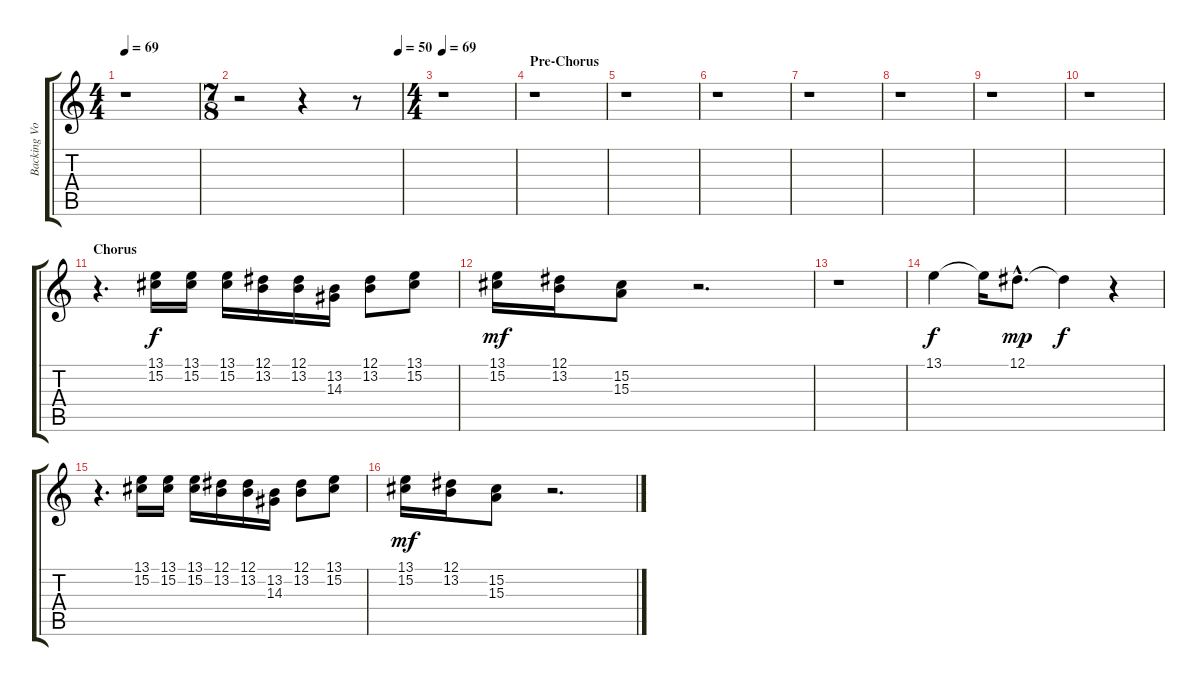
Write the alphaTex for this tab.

\track ("Backing Vocal" "Backing Vo") {instrument choiraahs}
\staff {score tabs}
\tuning (Eb4 Bb3 Gb3 Db3 Ab2 Eb2) {hide}
\ts (4 4)
\tempo 69
\clef g2
\ks c
r.1{dy f} |
\ts (7 8)
\tempo (50 0.9821428571428571)
r.2 r.4 r.8 |
\ts (4 4)
\tempo 69
r.1 |
\section ("" "Pre-Chorus")
r.1 |
r.1 |
r.1 |
r.1 |
r.1 |
r.1 |
r.1 |
\section ("" "Chorus")
r.4{d} (13.1 15.2).16 (13.1 15.2).16 (13.1 15.2).16 (12.1 13.2).16 (12.1 13.2).16 (13.2 14.3).16 (12.1 13.2).8 (13.1 15.2).8 |
(13.1 15.2).16{dy mf} (12.1 13.2).16 (15.2 15.3).8 r.2{d} |
r.1 |
13.1.4{dy f} 13.1{t}.16 12.1{hac}.8{d dy mp} 12.1{t}.4{dy f} r.4 |
r.4{d} (13.1 15.2).16 (13.1 15.2).16 (13.1 15.2).16 (12.1 13.2).16 (12.1 13.2).16 (13.2 14.3).16 (12.1 13.2).8 (13.1 15.2).8 |
(13.1 15.2).16{dy mf} (12.1 13.2).16 (15.2 15.3).8 r.2{d}
